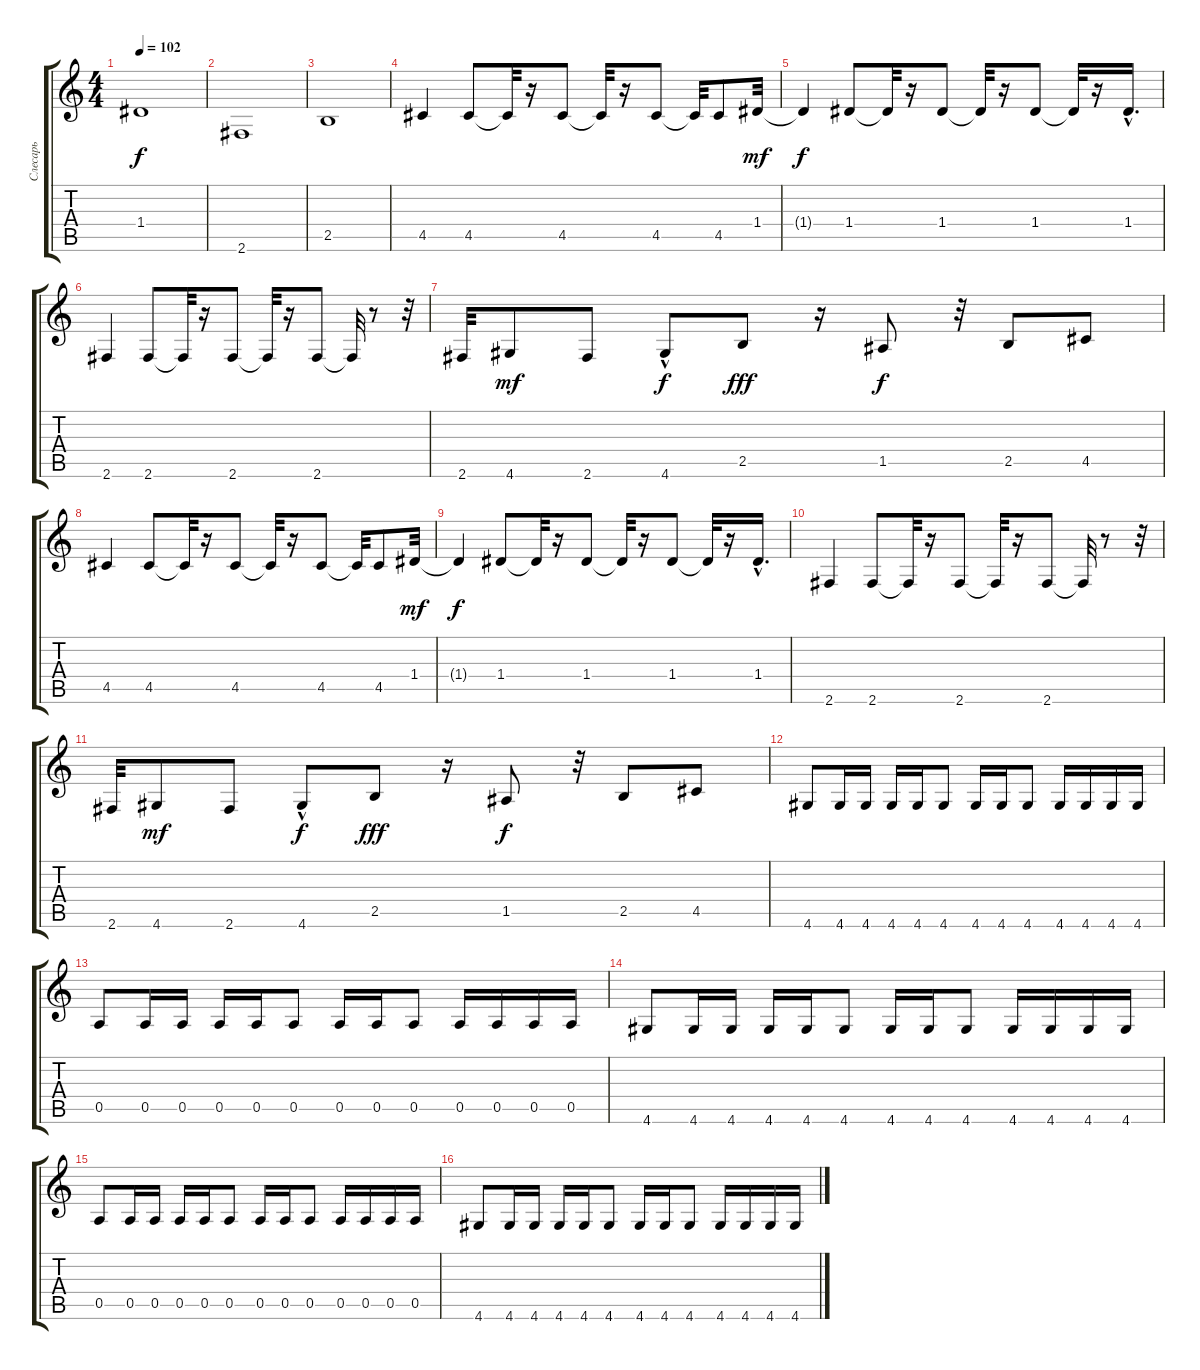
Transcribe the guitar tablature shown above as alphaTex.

\track ("Слесарь" "Слесарь") {instrument electricbassfinger}
\staff {score tabs}
\tuning (E4 B3 G3 D3 A2 E2) {hide}
\ts (4 4)
\tempo 102
\clef g2
\ks c
1.4.1{dy f} |
2.6.1 |
2.5.1 |
4.5.4 4.5.8 4.5{t}.32 r.16 4.5.8 4.5{t}.32 r.16 4.5.8 4.5{t}.32 4.5.8 1.4.32{dy mf} |
1.4{t}.4{dy f} 1.4.8 1.4{t}.32 r.16 1.4.8 1.4{t}.32 r.16 1.4.8 1.4{t}.32 r.16 1.4{hac}.16{d} |
2.6.4 2.6.8 2.6{t}.32 r.16 2.6.8 2.6{t}.32 r.16 2.6.8 2.6{t}.32 r.8 r.32 |
2.6.32 4.6.8{dy mf} 2.6.8 4.6{hac}.8{dy f} 2.5.8{dy fff} r.16 1.5.8{dy f} r.32 2.5.8 4.5.8 |
4.5.4 4.5.8 4.5{t}.32 r.16 4.5.8 4.5{t}.32 r.16 4.5.8 4.5{t}.32 4.5.8 1.4.32{dy mf} |
1.4{t}.4{dy f} 1.4.8 1.4{t}.32 r.16 1.4.8 1.4{t}.32 r.16 1.4.8 1.4{t}.32 r.16 1.4{hac}.16{d} |
2.6.4 2.6.8 2.6{t}.32 r.16 2.6.8 2.6{t}.32 r.16 2.6.8 2.6{t}.32 r.8 r.32 |
2.6.32 4.6.8{dy mf} 2.6.8 4.6{hac}.8{dy f} 2.5.8{dy fff} r.16 1.5.8{dy f} r.32 2.5.8 4.5.8 |
4.6.8 4.6.16 4.6.16 4.6.16 4.6.16 4.6.8 4.6.16 4.6.16 4.6.8 4.6.16 4.6.16 4.6.16 4.6.16 |
0.5.8 0.5.16 0.5.16 0.5.16 0.5.16 0.5.8 0.5.16 0.5.16 0.5.8 0.5.16 0.5.16 0.5.16 0.5.16 |
4.6.8 4.6.16 4.6.16 4.6.16 4.6.16 4.6.8 4.6.16 4.6.16 4.6.8 4.6.16 4.6.16 4.6.16 4.6.16 |
0.5.8 0.5.16 0.5.16 0.5.16 0.5.16 0.5.8 0.5.16 0.5.16 0.5.8 0.5.16 0.5.16 0.5.16 0.5.16 |
4.6.8 4.6.16 4.6.16 4.6.16 4.6.16 4.6.8 4.6.16 4.6.16 4.6.8 4.6.16 4.6.16 4.6.16 4.6.16
